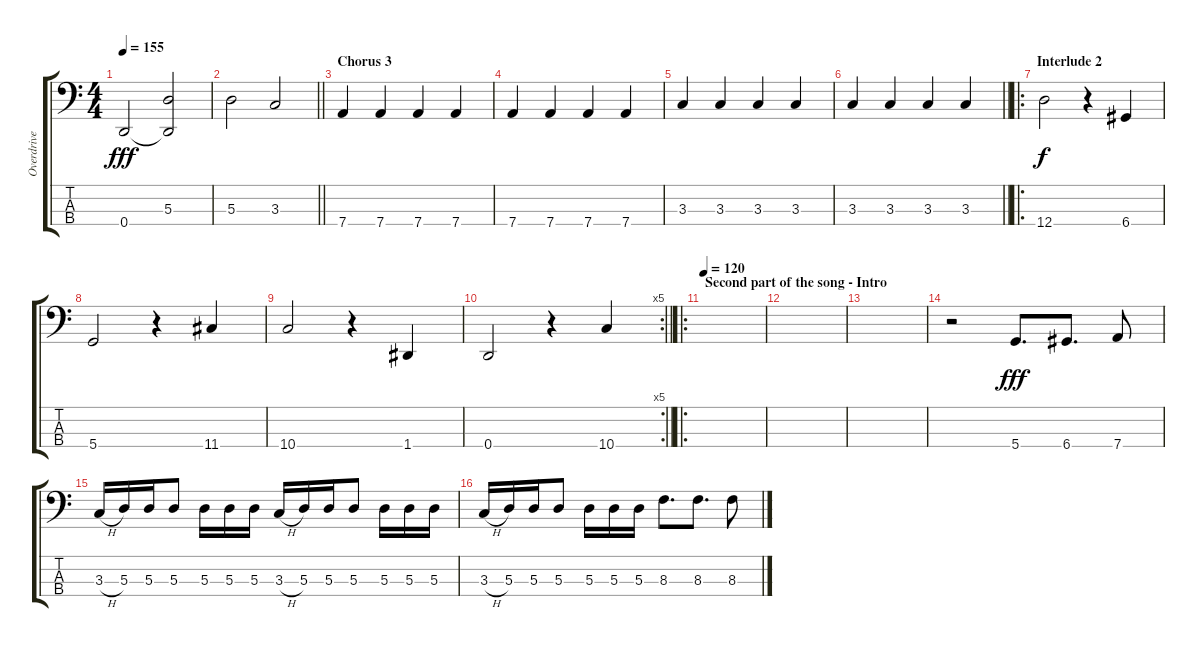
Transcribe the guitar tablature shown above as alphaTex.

\track ("Overdrive Bass" "Overdrive ") {instrument distortionguitar}
\staff {score tabs}
\tuning (G2 D2 A1 D1) {hide}
\ts (4 4)
\tempo 155
\clef f4
\ks c
0.4.2{dy fff} (5.3 0.4{t}).2 |
\barLineRight lightlight
5.3.2 3.3.2 |
\section ("" "Chorus 3")
7.4.4 7.4.4 7.4.4 7.4.4 |
7.4.4 7.4.4 7.4.4 7.4.4 |
3.3.4 3.3.4 3.3.4 3.3.4 |
\barLineRight lightlight
3.3.4 3.3.4 3.3.4 3.3.4 |
\ro
\section ("" "Interlude 2")
12.4.2{dy f} r.4 6.4.4 |
5.4.2 r.4 11.4.4 |
10.4.2 r.4 1.4.4 |
\rc 5
\barLineRight lightlight
0.4.2 r.4 10.4.4 |
\ro
\section ("" "Second part of the song - Intro")
\tempo 120
|
|
|
r.2 5.4.8{d dy fff} 6.4.8{d} 7.4.8 |
3.3{h}.16 5.3.16 5.3.16 5.3.8 5.3.16 5.3.16 5.3.16 3.3{h}.16 5.3.16 5.3.16 5.3.8 5.3.16 5.3.16 5.3.16 |
3.3{h}.16 5.3.16 5.3.16 5.3.8 5.3.16 5.3.16 5.3.16 8.3.8{d} 8.3.8{d} 8.3.8
